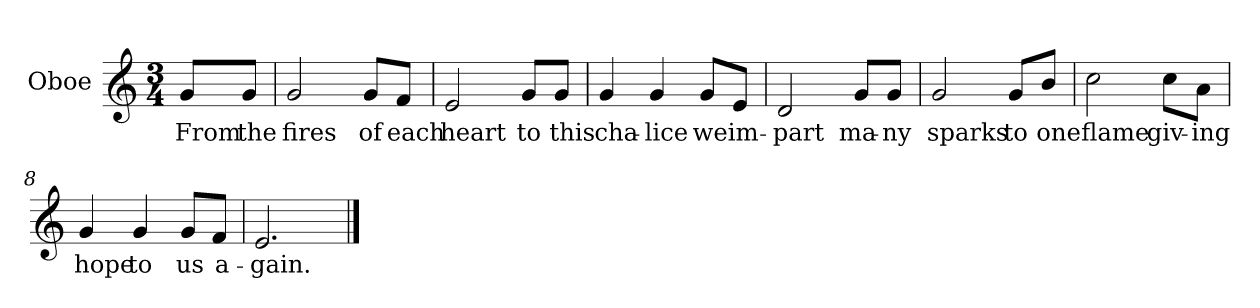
**kern	**text
*part1	*part1
*staff1	*staff1
*I"Oboe	*
*I'Ob.	*
*clefG2	*
*k[]	*
*M3/4	*
*MM80	*
=1	=1
!	!LO:LY:b
8g/L	From
!	!LO:LY:b
8g/J	the
=2	=2
!	!LO:LY:b
2g/	fires
!	!LO:LY:b
8g/L	of
!	!LO:LY:b
8f/J	each
=3	=3
!	!LO:LY:b
2e/	heart
!	!LO:LY:b
8g/L	to
!	!LO:LY:b
8g/J	this
=4	=4
!	!LO:LY:b
4g/	cha-
!	!LO:LY:b
4g/	-lice
!	!LO:LY:b
8g/L	we
!	!LO:LY:b
8e/J	im-
=5	=5
!	!LO:LY:b
2d/	-part
!	!LO:LY:b
8g/L	ma-
!	!LO:LY:b
8g/J	-ny
!!LO:LB:g=z
=6	=6
!	!LO:LY:b
2g/	sparks
!	!LO:LY:b
8g/L	to
!	!LO:LY:b
8b/J	one
=7	=7
!	!LO:LY:b
2cc\	flame
!	!LO:LY:b
8cc\L	giv-
!	!LO:LY:b
8a\J	-ing
=8	=8
!	!LO:LY:b
4g/	hope
!	!LO:LY:b
4g/	to
!	!LO:LY:b
8g/L	us
!	!LO:LY:b
8f/J	a-
=9	=9
!	!LO:LY:b
2.e/	-gain.
==	==
*-	*-
